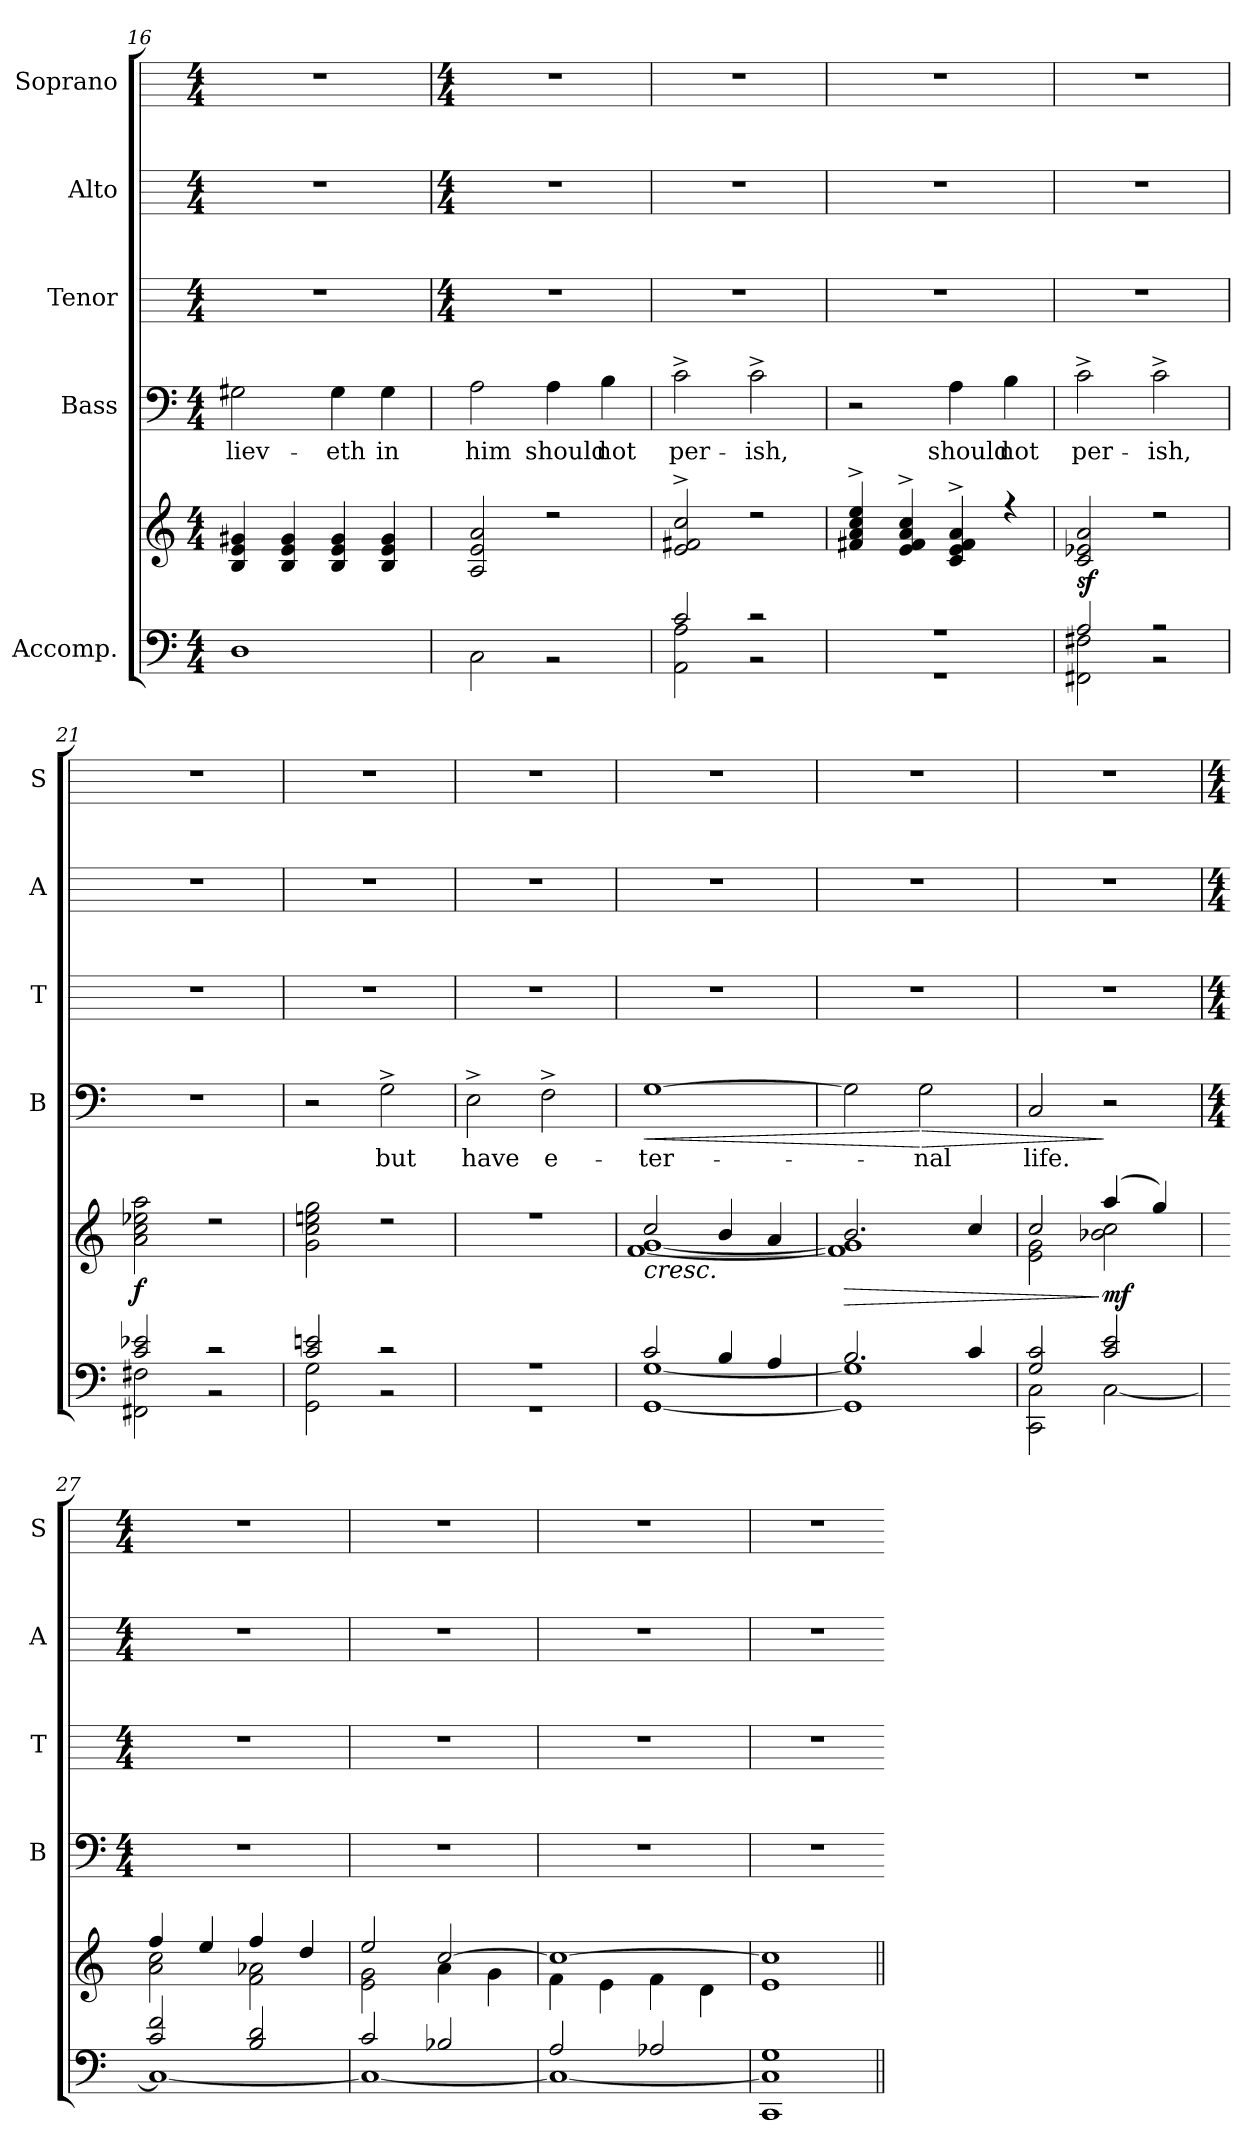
**kern	**kern	**dynam	**kern	**text	**dynam	**kern	**kern	**kern
*part5	*part5	*part5	*part4	*part4	*part4	*part3	*part2	*part1
*staff6	*staff5	*staff5/6	*staff4	*staff4	*staff4	*staff3	*staff2	*staff1
*I"Accomp.	*	*	*I"Bass	*	*	*I"Tenor	*I"Alto	*I"Soprano
*	*	*	*I'B	*	*	*I'T	*I'A	*I'S
*clefF4	*clefG2	*	*clefF4	*	*	*	*	*
*k[]	*k[]	*	*k[]	*	*	*	*	*
*C:	*C:	*	*C:	*	*	*	*	*
*M4/4	*M4/4	*	*M4/4	*	*	*M4/4	*M4/4	*M4/4
=16	=16	=16	=16	=16	=16	=16	=16	=16
*^	*^	*	*	*	*	*	*	*
!	!	!	!	!	!	!LO:LY:b	!	!	!	!
1ryy	1D\	4B/ 4e/ 4g#X/	1ryy	.	2G#X	-liev-	.	1r	1r	1r
.	.	4B/ 4e/ 4g#/	.	.	.	.	.	.	.	.
!	!	!	!	!	!	!LO:LY:b	!	!	!	!
.	.	4B/ 4e/ 4g#/	.	.	4G#	-eth	.	.	.	.
!	!	!	!	!	!	!LO:LY:b	!	!	!	!
.	.	4B/ 4e/ 4g#/	.	.	4G#	in	.	.	.	.
!!LO:LB:g=z
=17	=17	=17	=17	=17	=17	=17	=17	=17	=17	=17
*	*	*	*	*	*	*	*	*M4/4	*M4/4	*M4/4
!	!	!	!	!	!	!LO:LY:b	!	!	!	!
1ryy	2C\	2A/ 2e/ 2a/	1ryy	.	2A	him	.	1r	1r	1r
!	!	!	!	!	!	!LO:LY:b	!	!	!	!
.	2r	2r	.	.	4A	should	.	.	.	.
!	!	!	!	!	!	!LO:LY:b	!	!	!	!
.	.	.	.	.	4B	not	.	.	.	.
=18	=18	=18	=18	=18	=18	=18	=18	=18	=18	=18
!	!	!	!	!	!	!LO:LY:b	!	!	!	!
2c/	2AA\ 2A\	2e/^ 2f#X/^ 2cc/^	1ryy	.	2c^	per-	.	1r	1r	1r
!	!	!	!	!	!	!LO:LY:b	!	!	!	!
2r	2r	2r	.	.	2c^	-ish,	.	.	.	.
=19	=19	=19	=19	=19	=19	=19	=19	=19	=19	=19
1r	1r	4f#X/^ 4a/^ 4cc/^ 4ee/^	1ryy	.	2r	.	.	1r	1r	1r
.	.	4e/^ 4f#/^ 4a/^ 4cc/^	.	.	.	.	.	.	.	.
!	!	!	!	!	!	!LO:LY:b	!	!	!	!
.	.	4c/^ 4e/^ 4f#/^ 4a/^	.	.	4A	should	.	.	.	.
!	!	!	!	!	!	!LO:LY:b	!	!	!	!
.	.	4r	.	.	4B	not	.	.	.	.
=20	=20	=20	=20	=20	=20	=20	=20	=20	=20	=20
!	!	!	!	!LO:DY:b	!	!LO:LY:b	!	!	!	!
2A/	2FF#X\ 2F#X\	2c/ 2e-X/ 2a/	1ryy	sf	2c^	per-	.	1r	1r	1r
!	!	!	!	!	!	!LO:LY:b	!	!	!	!
2r	2r	2r	.	.	2c^	-ish,	.	.	.	.
=21	=21	=21	=21	=21	=21	=21	=21	=21	=21	=21
!	!	!	!	!LO:DY:b	!	!	!	!	!	!
2c/ 2e-X/	2FF#X\ 2F#X\	2a\ 2cc\ 2ee-X\ 2aa\	1ryy	f	1r	.	.	1r	1r	1r
2r	2r	2r	.	.	.	.	.	.	.	.
=22	=22	=22	=22	=22	=22	=22	=22	=22	=22	=22
2c/ 2en/	2GG\ 2G\	2g\ 2cc\ 2een\ 2gg\	1ryy	.	2r	.	.	1r	1r	1r
!	!	!	!	!	!	!LO:LY:b	!	!	!	!
2r	2r	2r	.	.	2G^	but	.	.	.	.
=23	=23	=23	=23	=23	=23	=23	=23	=23	=23	=23
!	!	!	!	!	!	!LO:LY:b	!	!	!	!
1r	1r	1r	1ryy	.	2E^	have	.	1r	1r	1r
!	!	!	!	!	!	!LO:LY:b	!	!	!	!
.	.	.	.	.	2F^	e-	.	.	.	.
=24	=24	=24	=24	=24	=24	=24	=24	=24	=24	=24
!	!	!	!	!LO:HP:b	!	!LO:LY:b	!LO:HP:b	!	!	!
2c/	[1GG\ [1G\	2cc/	[1f\ [1g\	<	[1G	-ter-	<	1r	1r	1r
4B/	.	4b/	.	.	.	.	.	.	.	.
4A/	.	4a/	.	.	.	.	.	.	.	.
=25	=25	=25	=25	=25	=25	=25	=25	=25	=25	=25
!	!	!	!	!LO:HP:b	!	!	!	!	!	!
2.B/	1GG\] 1G\]	2.b/	1f\] 1g\]	>	2G]	.	.	1r	1r	1r
!	!	!	!	!	!	!LO:LY:b	!LO:HP:n=1:b	!	!	!
.	.	.	.	.	2G	nal	[ >	.	.	.
4c/	.	4cc/	.	[	.	.	.	.	.	.
=26	=26	=26	=26	=26	=26	=26	=26	=26	=26	=26
!	!	!	!	!	!	!LO:LY:b	!	!	!	!
2G/ 2c/	2CC\ 2C\	2cc/	2e\ 2g\	.	2C	life.	.	1r	1r	1r
!	!	!	!	!LO:DY:n=1:b	!	!	!	!	!	!
2c/ 2e/	[2C\	(>4aa/	2b-X\ 2cc\	] mf	2r	.	]	.	.	.
.	.	4gg/)	.	.	.	.	.	.	.	.
!!LO:LB:g=z
=27	=27	=27	=27	=27	=27	=27	=27	=27	=27	=27
*	*	*	*	*	*M4/4	*	*	*M4/4	*M4/4	*M4/4
2c/ 2f/	1C\_	4ff/	2a\ 2cc\	.	1r	.	.	1r	1r	1r
.	.	4ee/	.	.	.	.	.	.	.	.
2B/ 2d/	.	4ff/	2f\ 2a-X\	.	.	.	.	.	.	.
.	.	4dd/	.	.	.	.	.	.	.	.
=28	=28	=28	=28	=28	=28	=28	=28	=28	=28	=28
2c/	1C\_	2ee/	2e\ 2g\	.	1r	.	.	1r	1r	1r
2B-X/	.	[2cc/	4a\	.	.	.	.	.	.	.
.	.	.	4g\	.	.	.	.	.	.	.
=29	=29	=29	=29	=29	=29	=29	=29	=29	=29	=29
2A/	1C\_	1cc/_	4f\	.	1r	.	.	1r	1r	1r
.	.	.	4e\	.	.	.	.	.	.	.
2A-X/	.	.	4f\	.	.	.	.	.	.	.
.	.	.	4d\	.	.	.	.	.	.	.
=30	=30	=30	=30	=30	=30	=30	=30	=30	=30	=30
1CC/ 1G/	1C\]	1cc/]	1e\	.	1r	.	.	1r	1r	1r
*v	*v	*	*	*	*	*	*	*	*	*
*	*v	*v	*	*	*	*	*	*	*
=||	=||	=	=	=	=	=	=	=
*-	*-	*-	*-	*-	*-	*-	*-	*-
